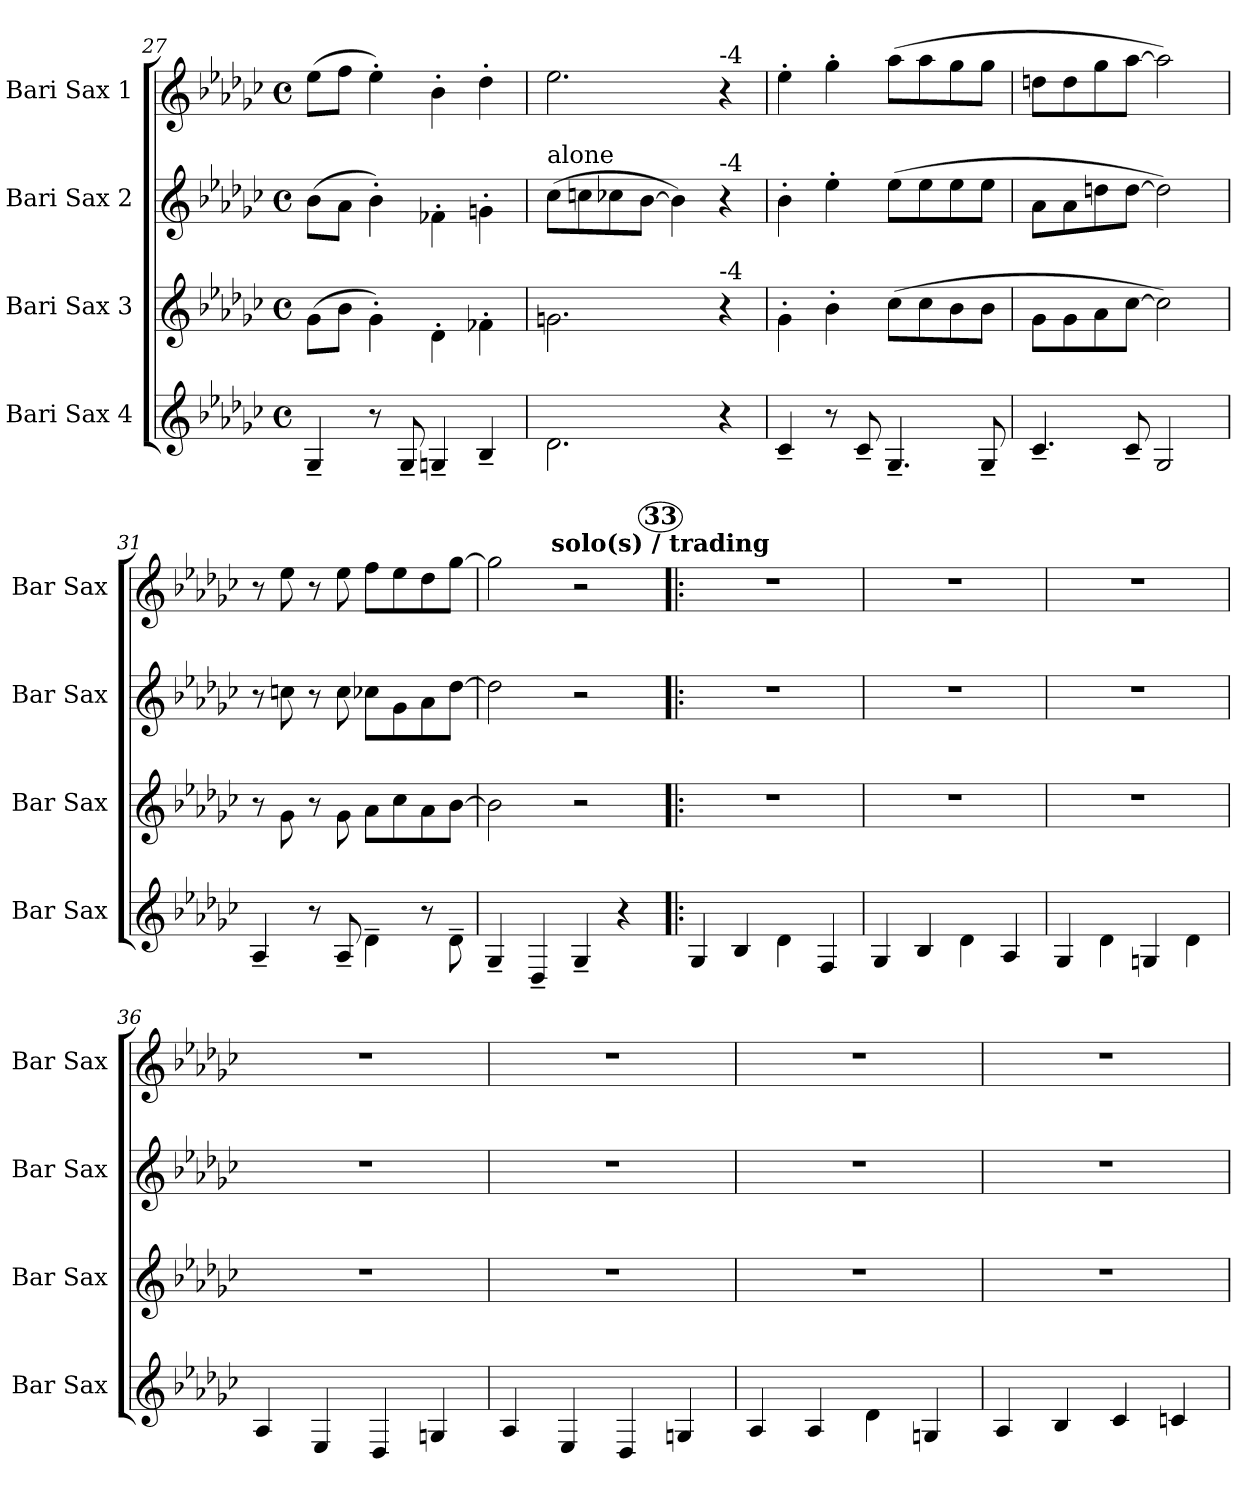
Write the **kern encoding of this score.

**kern	**kern	**kern	**kern
*part4	*part3	*part2	*part1
*staff4	*staff3	*staff2	*staff1
*I"Bari Sax 4	*I"Bari Sax 3	*I"Bari Sax 2	*I"Bari Sax 1
*I'Bar Sax	*I'Bar Sax	*I'Bar Sax	*I'Bar Sax
*clefG2	*clefG2	*clefG2	*clefG2
*ITrd12c21	*ITrd12c21	*ITrd12c21	*ITrd12c21
*k[b-e-a-d-g-c-]	*k[b-e-a-d-g-c-]	*k[b-e-a-d-g-c-]	*k[b-e-a-d-g-c-]
*G-:	*G-:	*G-:	*G-:
*M4/4	*M4/4	*M4/4	*M4/4
*met(c)	*met(c)	*met(c)	*met(c)
=27	=27	=27	=27
4GG-~</	(>8G-\L	(>8B-\L	(>8e-\L
.	8B-\J	8A-\J	8f\J
8r	4G-'>\)	4B-'>\)	4e-'>\)
8GG-~</	.	.	.
4GGn~</	4D-'>\	4F-X'>\	4B-'>\
4BB-~</	4F-X'>\	4Gn'>\	4d-'>\
!!LO:LB:g=z
=28	=28	=28	=28
!	!	!LO:TX:a:t=alone	!
2.D-\	2.Gn\	(>8c-\L	2.e-\
.	.	8cn\	.
.	.	8c-X\	.
.	.	[8B-\J	.
.	.	4B-\])	.
!	!	!	!LO:TX:a:t=-4
!	!	!LO:TX:a:t=-4	!
!	!LO:TX:a:t=-4	!	!
4r	4r	4r	4r
=29	=29	=29	=29
4C-~</	4G-i'>\	4B-'>\	4e-'>\
8r	4B-'>\	4e-'>\	4g-'>\
8C-~</	.	.	.
4.GG-~</	(>8c-\L	(>8e-\L	(>8a-\L
.	8c-\	8e-\	8a-\
.	8B-\	8e-\	8g-\
8GG-~</	8B-\J	8e-\J	8g-\J
=30	=30	=30	=30
4.C-~</	8G-\L	8A-\L	8dn\L
.	8G-\	8A-\	8d\
.	8A-\	8dn\	8g-\
8C-~</	[8c-\J	[8d\J	[8a-\J
2GG-/	2c-\])	2d\])	2a-\])
=31	=31	=31	=31
4AA-~</	8r	8r	8r
.	8G-\	8cn\	8e-\
8r	8r	8r	8r
8AA-~</	8G-\	8c\	8e-\
4D-~>\	8A-\L	8c-X\L	8f\L
.	8c-\	8G-\	8e-\
8r	8A-\	8A-\	8d-\
8D-~>\	[8B-\J	[8d-\J	[8g-\J
=32	=32	=32	=32
4GG-~</	2B-\]	2d-\]	2g-\]
4DD-~</	.	.	.
4GG-~</	2r	2r	2r
4r	.	.	.
!!LO:PB:g=z
!!LO:REH:place=s1:a:i:enc=none:fs=12:t=solo(s) / trading
!!LO:REH:place=s1:a:enc=circle:fs=12:t=33
=33!|:	=33!|:	=33!|:	=33!|:
4GG-/	1r	1r	1r
4BB-/	.	.	.
4D-\	.	.	.
4FF/	.	.	.
=34	=34	=34	=34
4GG-/	1r	1r	1r
4BB-/	.	.	.
4D-\	.	.	.
4AA-/	.	.	.
=35	=35	=35	=35
4GG-/	1r	1r	1r
4D-\	.	.	.
4GGn/	.	.	.
4D-\	.	.	.
=36	=36	=36	=36
4AA-/	1r	1r	1r
4EE-/	.	.	.
4DD-/	.	.	.
4GGn/	.	.	.
=37	=37	=37	=37
4AA-/	1r	1r	1r
4EE-/	.	.	.
4DD-/	.	.	.
4GGn/	.	.	.
=38	=38	=38	=38
4AA-/	1r	1r	1r
4AA-/	.	.	.
4D-\	.	.	.
4GGn/	.	.	.
=39	=39	=39	=39
4AA-/	1r	1r	1r
4BB-/	.	.	.
4C-/	.	.	.
4Cn/	.	.	.
=	=	=	=
*-	*-	*-	*-
